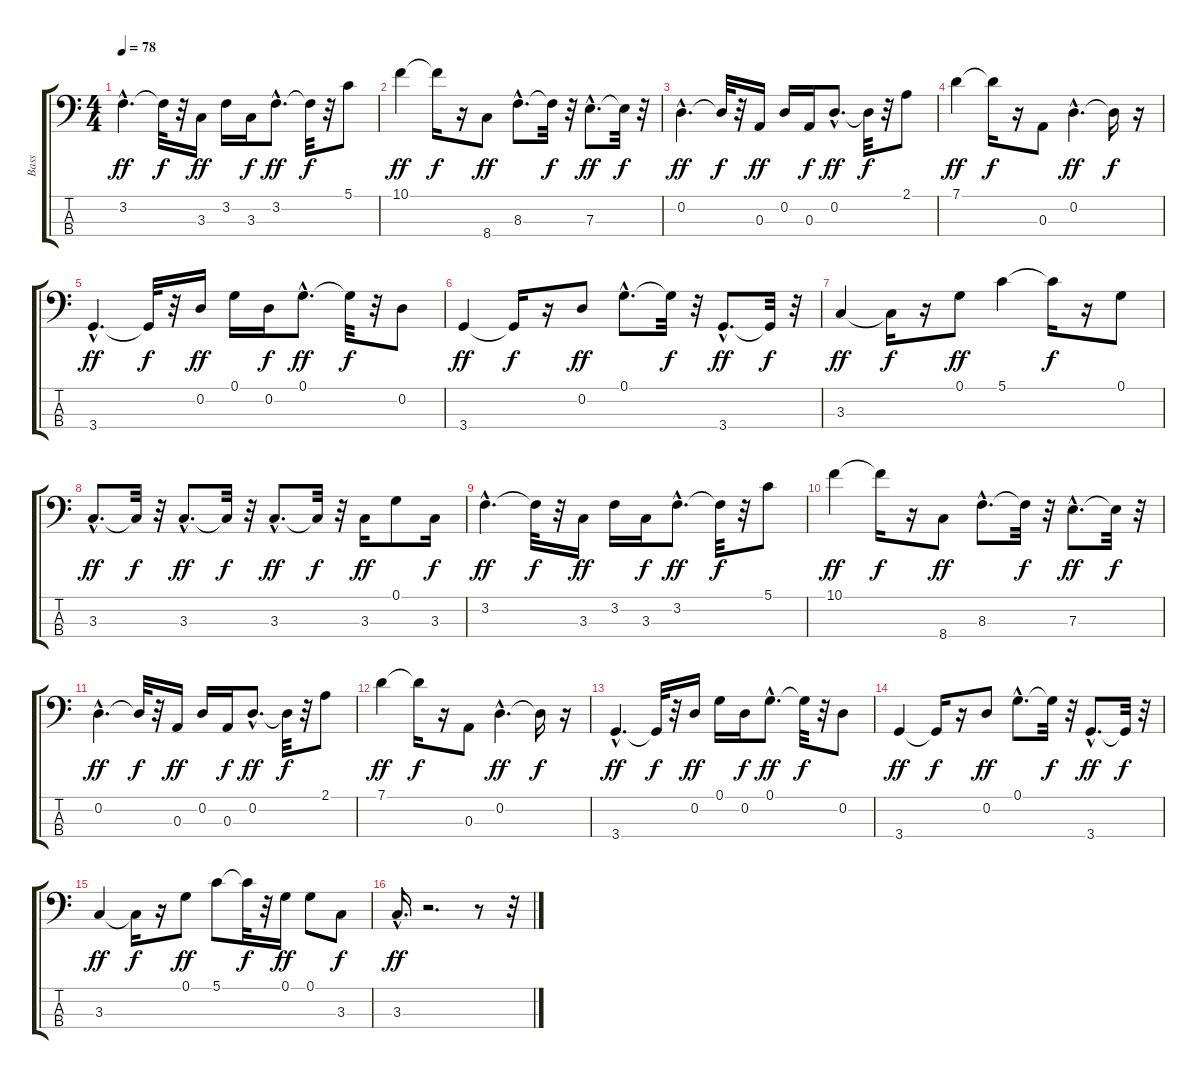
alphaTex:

\track ("Bass" "Bass") {instrument fretlessbass}
\staff {score tabs}
\tuning (G2 D2 A1 E1) {hide}
\ts (4 4)
\tempo 78
\clef f4
\ks c
3.2{hac}.4{d dy ff} 3.2{t}.32{dy f} r.32 3.3.16{dy ff} 3.2.16 3.3.16{dy f} 3.2{hac}.8{d dy ff} 3.2{t}.32{dy f} r.32 5.1.8 |
10.1.4{dy ff} 10.1{t}.16{dy f} r.16 8.4.8{dy ff} 8.3{hac}.8{d} 8.3{t}.32{dy f} r.32 7.3{hac}.8{d dy ff} 7.3{t}.32{dy f} r.32 |
0.2{hac}.4{d dy ff} 0.2{t}.32{dy f} r.32 0.3.16{dy ff} 0.2.16 0.3.16{dy f} 0.2{hac}.8{d dy ff} 0.2{t}.32{dy f} r.32 2.1.8 |
7.1.4{dy ff} 7.1{t}.16{dy f} r.16 0.3.8 0.2{hac}.4{d dy ff} 0.2{t}.16{dy f} r.16 |
3.4{hac}.4{d dy ff} 3.4{t}.32{dy f} r.32 0.2.16{dy ff} 0.1.16 0.2.16{dy f} 0.1{hac}.8{d dy ff} 0.1{t}.32{dy f} r.32 0.2.8 |
3.4.4{dy ff} 3.4{t}.16{dy f} r.16 0.2.8{dy ff} 0.1{hac}.8{d} 0.1{t}.32{dy f} r.32 3.4{hac}.8{d dy ff} 3.4{t}.32{dy f} r.32 |
3.3.4{dy ff} 3.3{t}.16{dy f} r.16 0.1.8{dy ff} 5.1.4 5.1{t}.16{dy f} r.16 0.1.8 |
3.3{hac}.8{d dy ff} 3.3{t}.32{dy f} r.32 3.3{hac}.8{d dy ff} 3.3{t}.32{dy f} r.32 3.3{hac}.8{d dy ff} 3.3{t}.32{dy f} r.32 3.3.16{dy ff} 0.1.8 3.3.16{dy f} |
3.2{hac}.4{d dy ff} 3.2{t}.32{dy f} r.32 3.3.16{dy ff} 3.2.16 3.3.16{dy f} 3.2{hac}.8{d dy ff} 3.2{t}.32{dy f} r.32 5.1.8 |
10.1.4{dy ff} 10.1{t}.16{dy f} r.16 8.4.8{dy ff} 8.3{hac}.8{d} 8.3{t}.32{dy f} r.32 7.3{hac}.8{d dy ff} 7.3{t}.32{dy f} r.32 |
0.2{hac}.4{d dy ff} 0.2{t}.32{dy f} r.32 0.3.16{dy ff} 0.2.16 0.3.16{dy f} 0.2{hac}.8{d dy ff} 0.2{t}.32{dy f} r.32 2.1.8 |
7.1.4{dy ff} 7.1{t}.16{dy f} r.16 0.3.8 0.2{hac}.4{d dy ff} 0.2{t}.16{dy f} r.16 |
3.4{hac}.4{d dy ff} 3.4{t}.32{dy f} r.32 0.2.16{dy ff} 0.1.16 0.2.16{dy f} 0.1{hac}.8{d dy ff} 0.1{t}.32{dy f} r.32 0.2.8 |
3.4.4{dy ff} 3.4{t}.16{dy f} r.16 0.2.8{dy ff} 0.1{hac}.8{d} 0.1{t}.32{dy f} r.32 3.4{hac}.8{d dy ff} 3.4{t}.32{dy f} r.32 |
3.3.4{dy ff} 3.3{t}.16{dy f} r.16 0.1.8{dy ff} 5.1.8 5.1{t}.32{dy f} r.32 0.1.16{dy ff} 0.1.8 3.3.8{dy f} |
3.3{hac}.16{d dy ff} r.2{d} r.8 r.32
